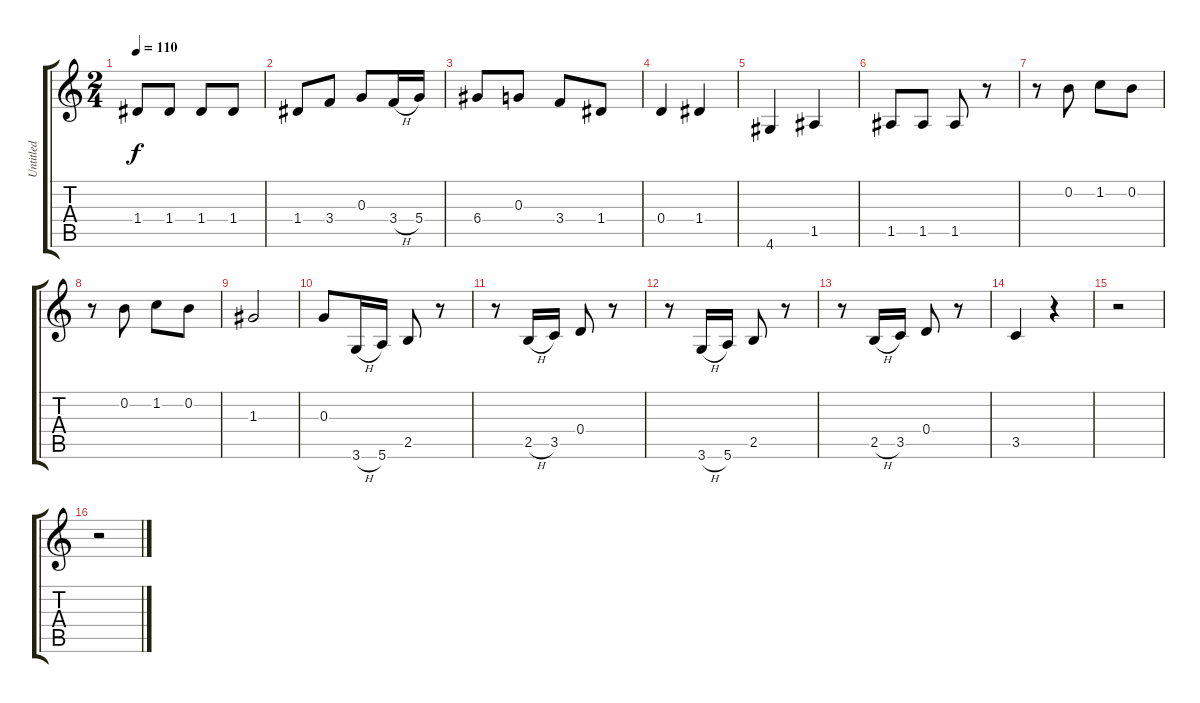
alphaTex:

\track ("Untitled" "Untitled") {instrument acousticguitarnylon}
\staff {score tabs}
\tuning (E4 B3 G3 D3 A2 E2) {hide}
\ts (2 4)
\tempo 110
\clef g2
\ks c
1.4.8{dy f} 1.4.8 1.4.8 1.4.8 |
1.4.8 3.4.8 0.3.8 3.4{h}.16 5.4.16 |
6.4.8 0.3.8 3.4.8 1.4.8 |
0.4.4 1.4.4 |
4.6.4 1.5.4 |
1.5.8 1.5.8 1.5.8 r.8 |
r.8 0.2.8 1.2.8 0.2.8 |
r.8 0.2.8 1.2.8 0.2.8 |
1.3.2 |
0.3.8 3.6{h}.16 5.6.16 2.5.8 r.8 |
r.8 2.5{h}.16 3.5.16 0.4.8 r.8 |
r.8 3.6{h}.16 5.6.16 2.5.8 r.8 |
r.8 2.5{h}.16 3.5.16 0.4.8 r.8 |
3.5.4 r.4 |
r.2 |
r.2
